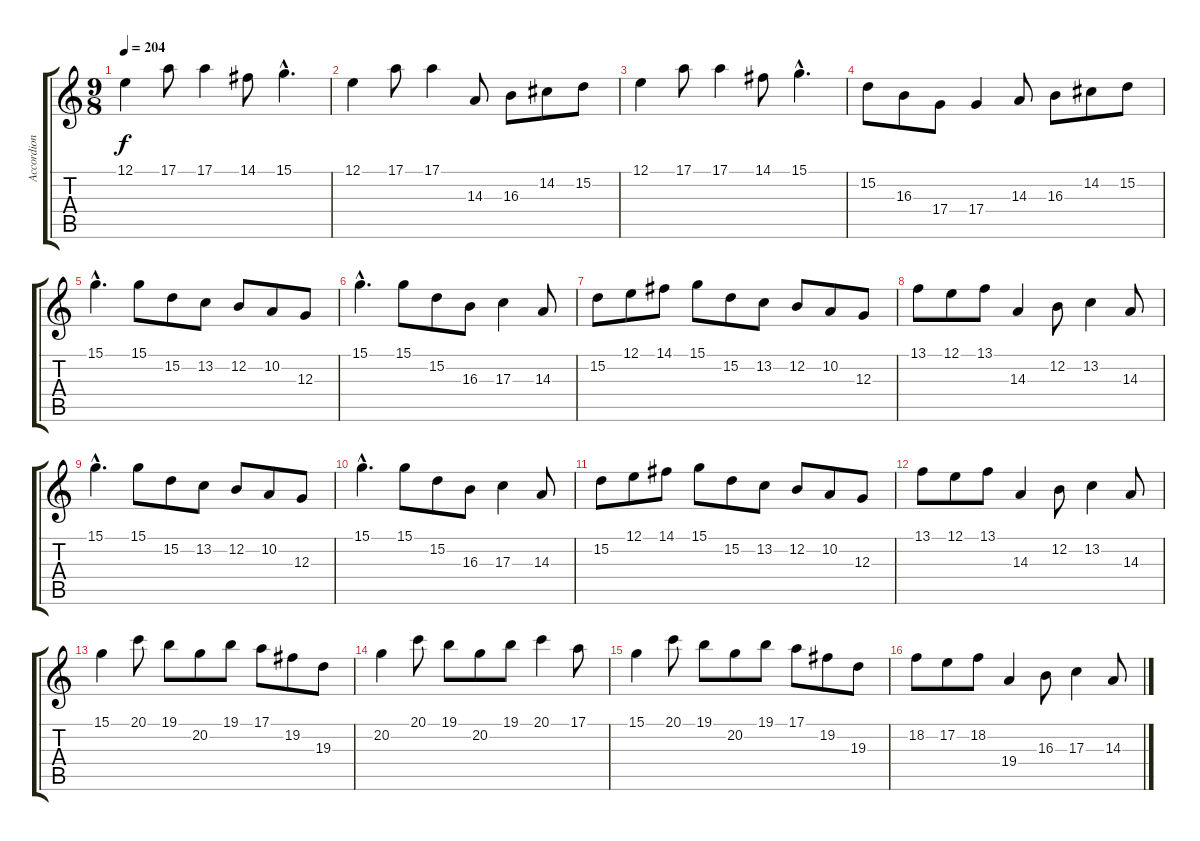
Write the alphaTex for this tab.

\track ("Accordion 1" "Accordion ") {instrument tangoaccordion}
\staff {score tabs}
\tuning (E4 B3 G3 D3 A2 E2) {hide}
\ts (9 8)
\tempo 204
\clef g2
\ks c
12.1.4{dy f} 17.1.8 17.1.4 14.1.8 15.1{hac}.4{d} |
12.1.4 17.1.8 17.1.4 14.3.8 16.3.8 14.2.8 15.2.8 |
12.1.4 17.1.8 17.1.4 14.1.8 15.1{hac}.4{d} |
15.2.8 16.3.8 17.4.8 17.4.4 14.3.8 16.3.8 14.2.8 15.2.8 |
15.1{hac}.4{d} 15.1.8 15.2.8 13.2.8 12.2.8 10.2.8 12.3.8 |
15.1{hac}.4{d} 15.1.8 15.2.8 16.3.8 17.3.4 14.3.8 |
15.2.8 12.1.8 14.1.8 15.1.8 15.2.8 13.2.8 12.2.8 10.2.8 12.3.8 |
13.1.8 12.1.8 13.1.8 14.3.4 12.2.8 13.2.4 14.3.8 |
15.1{hac}.4{d} 15.1.8 15.2.8 13.2.8 12.2.8 10.2.8 12.3.8 |
15.1{hac}.4{d} 15.1.8 15.2.8 16.3.8 17.3.4 14.3.8 |
15.2.8 12.1.8 14.1.8 15.1.8 15.2.8 13.2.8 12.2.8 10.2.8 12.3.8 |
13.1.8 12.1.8 13.1.8 14.3.4 12.2.8 13.2.4 14.3.8 |
15.1.4 20.1.8 19.1.8 20.2.8 19.1.8 17.1.8 19.2.8 19.3.8 |
20.2.4 20.1.8 19.1.8 20.2.8 19.1.8 20.1.4 17.1.8 |
15.1.4 20.1.8 19.1.8 20.2.8 19.1.8 17.1.8 19.2.8 19.3.8 |
18.2.8 17.2.8 18.2.8 19.4.4 16.3.8 17.3.4 14.3.8
